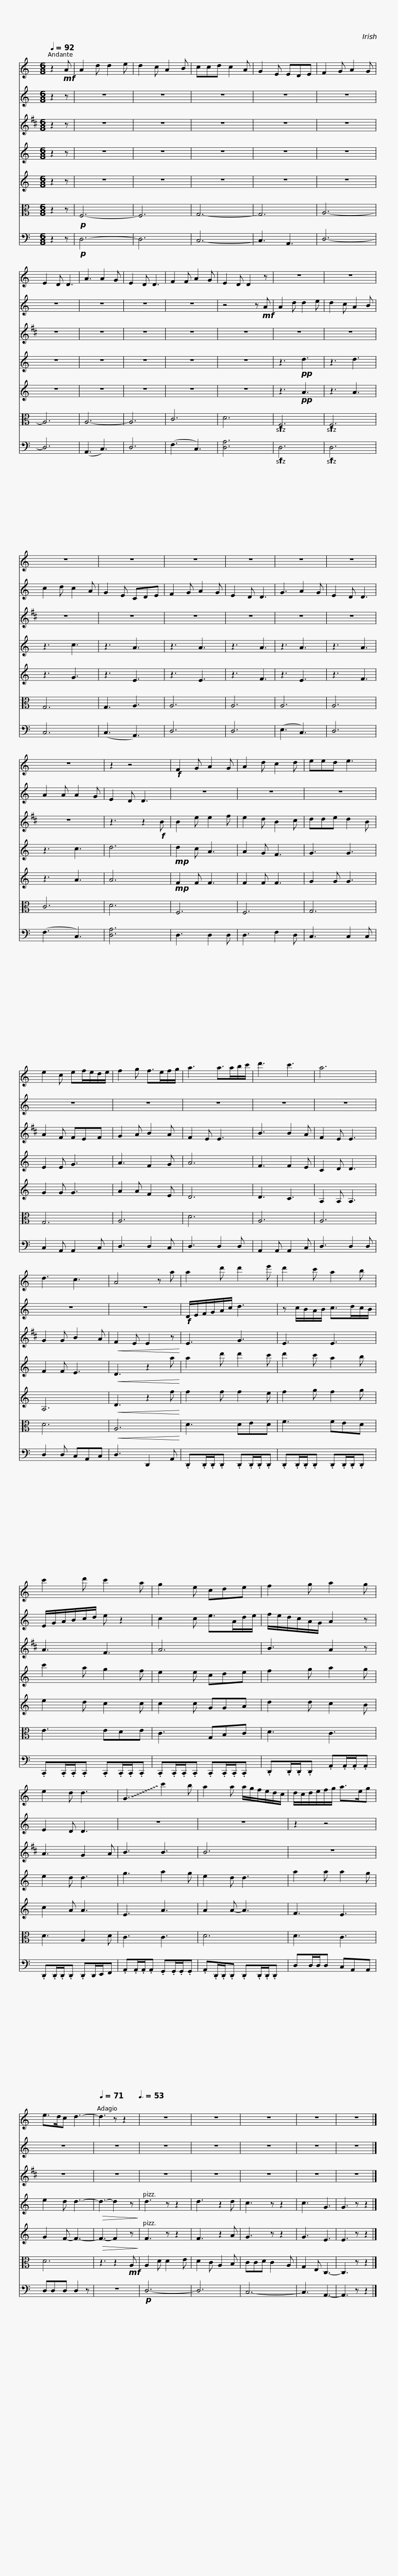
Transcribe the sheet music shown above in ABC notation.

X:1
%%score 1 2 3 4 5 6 7
L:1/8
Q:1/4=92
M:6/8
I:linebreak $
K:C
V:1 treble
V:2 treble
V:3 treble transpose=-2
V:4 treble
V:5 treble
V:6 alto
V:7 bass
V:1
 z2!mf! A | A2 d d2 e | d2 c A2 B | ccd c2 A | G2 E EDE | %5
 F2 G A2 G | E2 D D3 | A3 A2 G | E2 D D3 | F2 F A2 G |$ %10
 E2 D D2 z | z6 | z6 | z6 | z6 | %15
 z6 | z6 | z6 | z6 | z6 |$ %20
 z2 z4 |!f! F2 G A2 G | A2 d c2 d | eed e3 | e2 c ef/e/d/e/ | %25
 f2 g f>ef/g/ | a3 a>ab/c'/ | d'3 c'3 | a6 |$ d3 c3 | %30
 A4 z a | a2 d' d'2 e' | d'2 c' a2 b | c'2 d' c'2 a |$ g2 e cde | %35
 f2 g a2 g | e2 d d3 | !~(!G3 !~)!c'2 b | a2 a a/g/f/e/d/c/ |$ d/c/d/e/f/g/ a>eg | %40
 e>dc d3- |[Q:1/4=71] d3 z z2[Q:3/8=53] | z6 | z6 | z6 | %45
 z6 | z6 |] %47
V:2
 z2 z | z6 | z6 | z6 | z6 | %5
 z6 | z6 | z6 | z6 | z6 |$ %10
 z4 z!mf! A | A2 d d2 e | d2 c A2 B | c2 d c2 A | G2 E CDE | %15
 F2 G A2 G | E2 D D3 | G3 A2 G | E2 D D3 | A2 A A2 G |$ %20
 E2 D D3 | z6 | z6 | z6 | z6 | %25
 z6 | z6 | z6 | z6 |$ z6 | %30
 z6 |!f! D/E/F/G/A/c/ d3 | z c/B/A/B/ c>dc/B/ | E/G/A/B/c/d/ e z2 |$ c2 c e>Ad/e/ | %35
 f/e/d/c/A/G/ A2 z | E2 D D3 | z6 | z6 |$ z2 z4 | %40
 z6 | z6 | z6 | z6 | z6 | %45
 z6 | z6 |] %47
V:3
[K:D] z2 z | z6 | z6 | z6 | z6 | %5
 z6 | z6 | z6 | z6 | z6 |$ %10
 z6 | z6 | z6 | z6 | z6 | %15
 z6 | z6 | z6 | z6 | z6 |$ %20
 z3 z2!f! B | B2 e e2 f | e2 d B2 c | dde d2 B | A2 F FEF | %25
 G2 A B2 A | F2 E E3 | B3 B2 A | F2 E E3 |$ G2 G B2 A | %30
!<(! F2 E E2 z!<)! | E3 G3 | E3 E3 | A3 F3 |$ A6 | %35
 B3 A2 z | A3 G2 A | B3 B3 | B6 |$ z6 | %40
 z6 | z6 | z6 | z6 | z6 | %45
 z6 | z6 |] %47
V:4
 z2 z | z6 | z6 | z6 | z6 | %5
 z6 | z6 | z6 | z6 | z6 |$ %10
 z6 | z3!pp! d3 | z3 d3 | z3 c3 | z3 A3 | %15
 z3 A3 | z3 A3 | z3 A3 | z3 A3 | z3 c3 |$ %20
 d6 |!mp! d2 c A3 | A2 G F3 | G3 G3 | E2 E G3 | %25
 A3 F2 G | A6 | F3 F2 E | C2 D D3 |$ F2 F E3 | %30
!<(! D3 z2 a!<)! | a2 d' d'2 c' | d'2 c' a2 b | c'2 a g2 f |$ e2 e cde | %35
 f2 g a2 g | e2 d d3 | g3 a2 g | e2 d d3 |$ a2 a a2 g | %40
 e2 d d3- |!>(! d3- d2 z!>)! | d3 z z2 | d3 z2 d | c3 z z2 | %45
 c3 G3 | G3 z z2 |] %47
V:5
 z2 z | z6 | z6 | z6 | z6 | %5
 z6 | z6 | z6 | z6 | z6 |$ %10
 z6 | z3!pp! A3 | z3 A3 | z3 G3 | z3 E3 | %15
 z3 E3 | z3 F3 | z3 E3 | z3 F3 | z3 A3 |$ %20
 A6 |!mp! F2 F F3 | F2 F F3 | G2 G G3 | G2 G G3 | %25
 A2 A F2 E | D6 | D3 C3 | A,2 A, A,3 |$ A,6 | %30
!<(! D3 z2 f!<)! | f2 f f2 e | f2 g f2 g | e2 d c2 c |$ c2 c GGA | %35
 d2 d c2 B | c2 A A3 | E3 A3 | A2 A- A3 |$ F3 E3 | %40
 G2 F- F3- |!>(! F3- F2 z!>)! | F3 z z2 | F3 z2 A | G3 z z2 | %45
 G3 E3 | E3 z z2 |] %47
V:6
 z2 z |!p! F,6- | F,6 | G,6- | G,6 | %5
 A,6- | A,6 | A,6- | A,6 | C6 |$ %10
 D6 |!sfz! F,6 |!sfz! F,6 | G,6 | G,3 A,3 | %15
 A,6 | A,6 | A,6 | A,6 | C6 |$ %20
 D6 | F,6 | F,6 | G,6 | G,6 | %25
 A,6 | D6 | A,6 | A,6 |$ D6 | %30
!<(! A,6!<)! | D3 DED | F3 FED | E3 EDE |$ C3 G,B,C | %35
 D3 C3 | D3 A,2 D | C3 C3 | D6 |$ D3 C3 | %40
 D6 | z3 z2!mf! A, | A,2 D D2 E | D2 C A,2 B, | CCD C2 A, | %45
 G,2 E, C,3- | C,3 z z2 |] %47
V:7
 z2 z |!p! D,6- | D,6 | C,6- | C,3 A,,3 | %5
 D,6- | D,6 | (A,,3 C,3) | D,6 | (F,3 C,3) |$ %10
 [D,A,]6 |!sfz! D,6 |!sfz! D,6 | C,6 | (C,3 A,,3) | %15
 D,6 | D,6 | (E,3 C,3) | D,6 | (F,3 C,3) |$ %20
 [D,A,]6 | D,3 D,2 D, | D,3 F,2 D, | C,3 C,2 C, | C,2 A,, A,,2 C, | %25
 D,3 D,2 C, | D,3 D,2 D, | A,,2 A,, A,,2 C, | D,3 D,2 D, |$ D,2 D, C,A,,C, | %30
 D,3 D,,2 A,, | .D,,.D,,/.D,,/.D,, .D,,.D,,/.D,,/.D,, | .D,,.D,,/.D,,/.D,, .D,,.D,,/.D,,/.D,, | .C,,.C,,/.C,,/.C,, .C,,.C,,/.C,,/.C,, |$ .C,,.C,,/.C,,/.C,, .C,,.C,,/.C,,/.C,, | %35
 .D,,.D,,/.D,,/.D,, .A,,.A,,/.A,,/.A,, | .D,,.D,,/.D,,/.D,, .D,,D,,/E,,/F,, | .A,,.A,,/.A,,/.A,, .G,,.G,,/.G,,/.G,, | .A,,.D,,/.D,,/.D,, .D,,.D,,/.D,,/.D,, |$ D,D,/D,/D, C,A,,A,, | %40
 D,D,D, D,2 z | z6 |!p! D,6- | D,6 | C,6- | %45
 C,3 A,,3- | A,,3 z z2 |] %47
